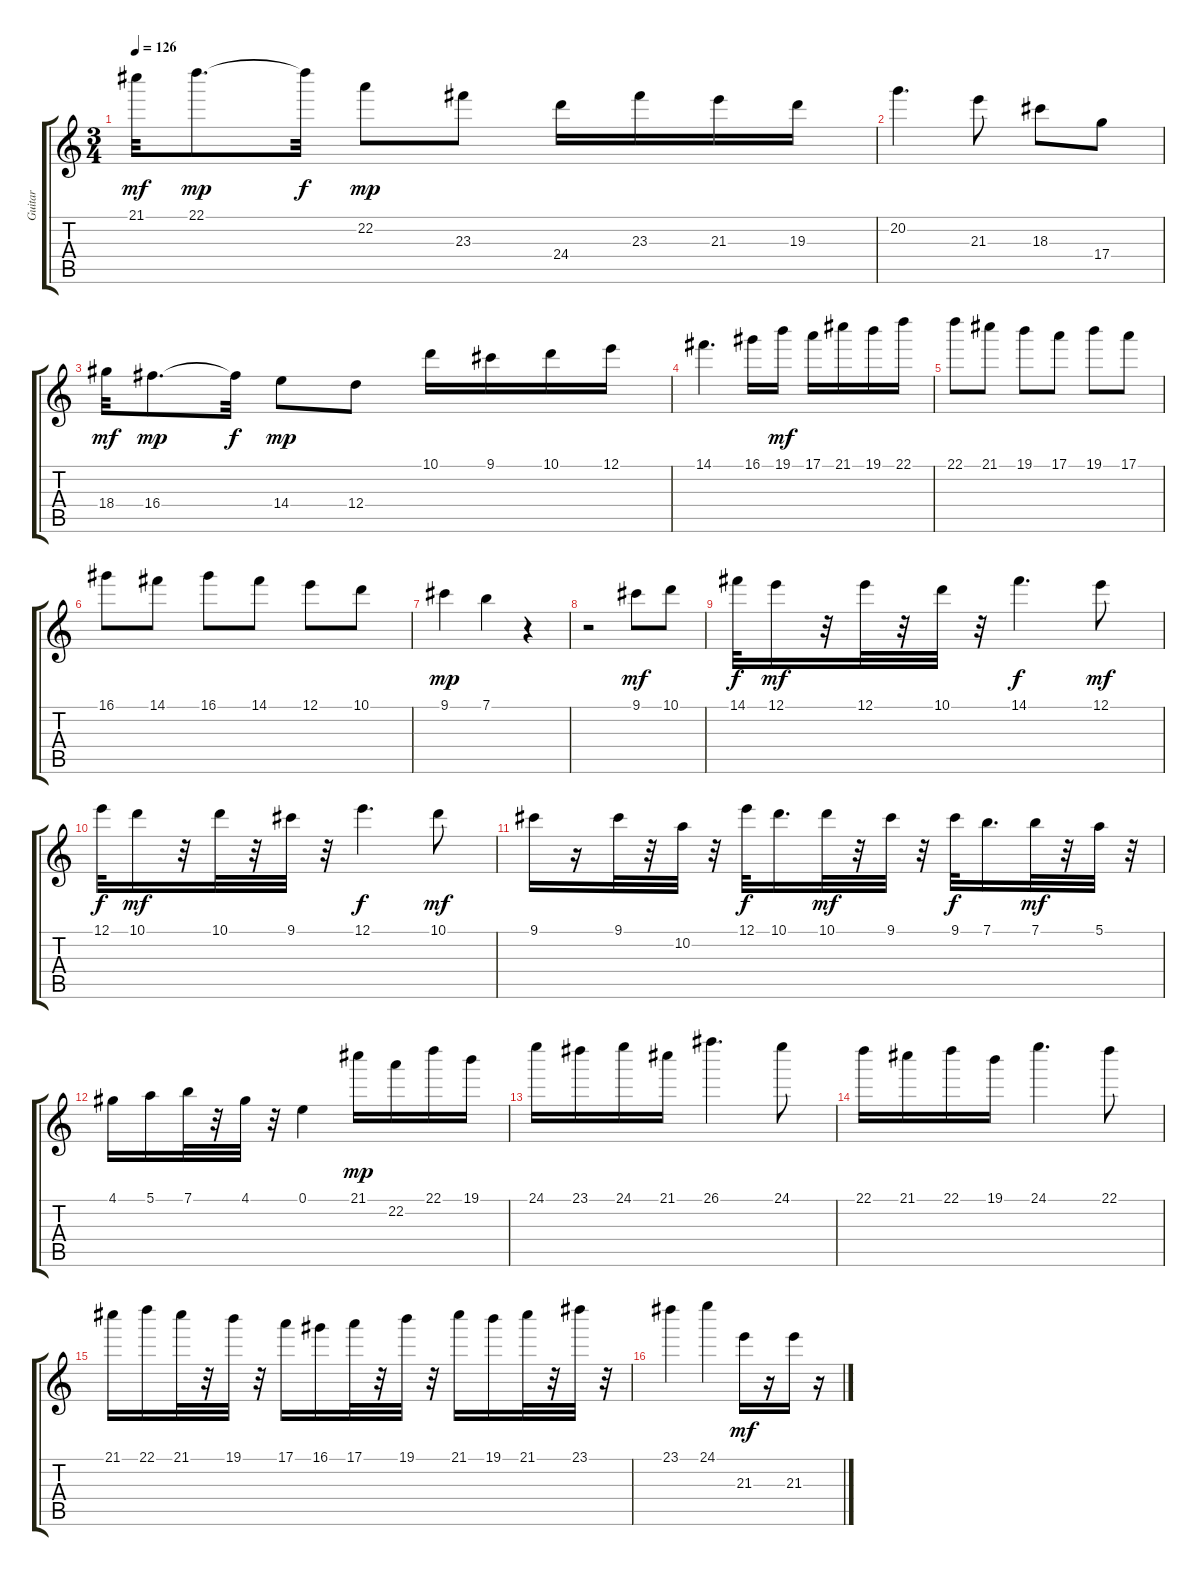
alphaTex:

\track ("Guitar" "Guitar") {instrument acousticguitarnylon}
\staff {score tabs}
\tuning (E4 B3 G3 D3 A2 E2) {hide}
\ts (3 4)
\tempo 126
\clef g2
\ks c
21.1.32{dy mf} 22.1.8{d dy mp} 22.1{t}.32{dy f} 22.2.8{dy mp} 23.3.8 24.4.16 23.3.16 21.3.16 19.3.16 |
20.2.4{d} 21.3.8 18.3.8 17.4.8 |
18.4.32{dy mf} 16.4.8{d dy mp} 16.4{t}.32{dy f} 14.4.8{dy mp} 12.4.8 10.1.16 9.1.16 10.1.16 12.1.16 |
14.1.4{d} 16.1.16 19.1.16{dy mf} 17.1.16 21.1.16 19.1.16 22.1.16 |
22.1.8 21.1.8 19.1.8 17.1.8 19.1.8 17.1.8 |
16.1.8 14.1.8 16.1.8 14.1.8 12.1.8 10.1.8 |
9.1.4{dy mp} 7.1.4 r.4 |
r.2 9.1.8{dy mf} 10.1.8 |
14.1.32{dy f} 12.1.16{dy mf} r.32 12.1.32 r.32 10.1.32 r.32 14.1.4{d dy f} 12.1.8{dy mf} |
12.1.32{dy f} 10.1.16{dy mf} r.32 10.1.32 r.32 9.1.32 r.32 12.1.4{d dy f} 10.1.8{dy mf} |
9.1.16 r.16 9.1.32 r.32 10.2.32 r.32 12.1.32{dy f} 10.1.16{d} 10.1.32{dy mf} r.32 9.1.32 r.32 9.1.32{dy f} 7.1.16{d} 7.1.32{dy mf} r.32 5.1.32 r.32 |
4.1.16 5.1.16 7.1.32 r.32 4.1.32 r.32 0.1.4 21.1.16{dy mp} 22.2.16 22.1.16 19.1.16 |
24.1.16 23.1.16 24.1.16 21.1.16 26.1.4{d} 24.1.8 |
22.1.16 21.1.16 22.1.16 19.1.16 24.1.4{d} 22.1.8 |
21.1.16 22.1.16 21.1.32 r.32 19.1.32 r.32 17.1.16 16.1.16 17.1.32 r.32 19.1.32 r.32 21.1.16 19.1.16 21.1.32 r.32 23.1.32 r.32 |
23.1.4 24.1.4 21.3.16{dy mf} r.16 21.3.16 r.16
